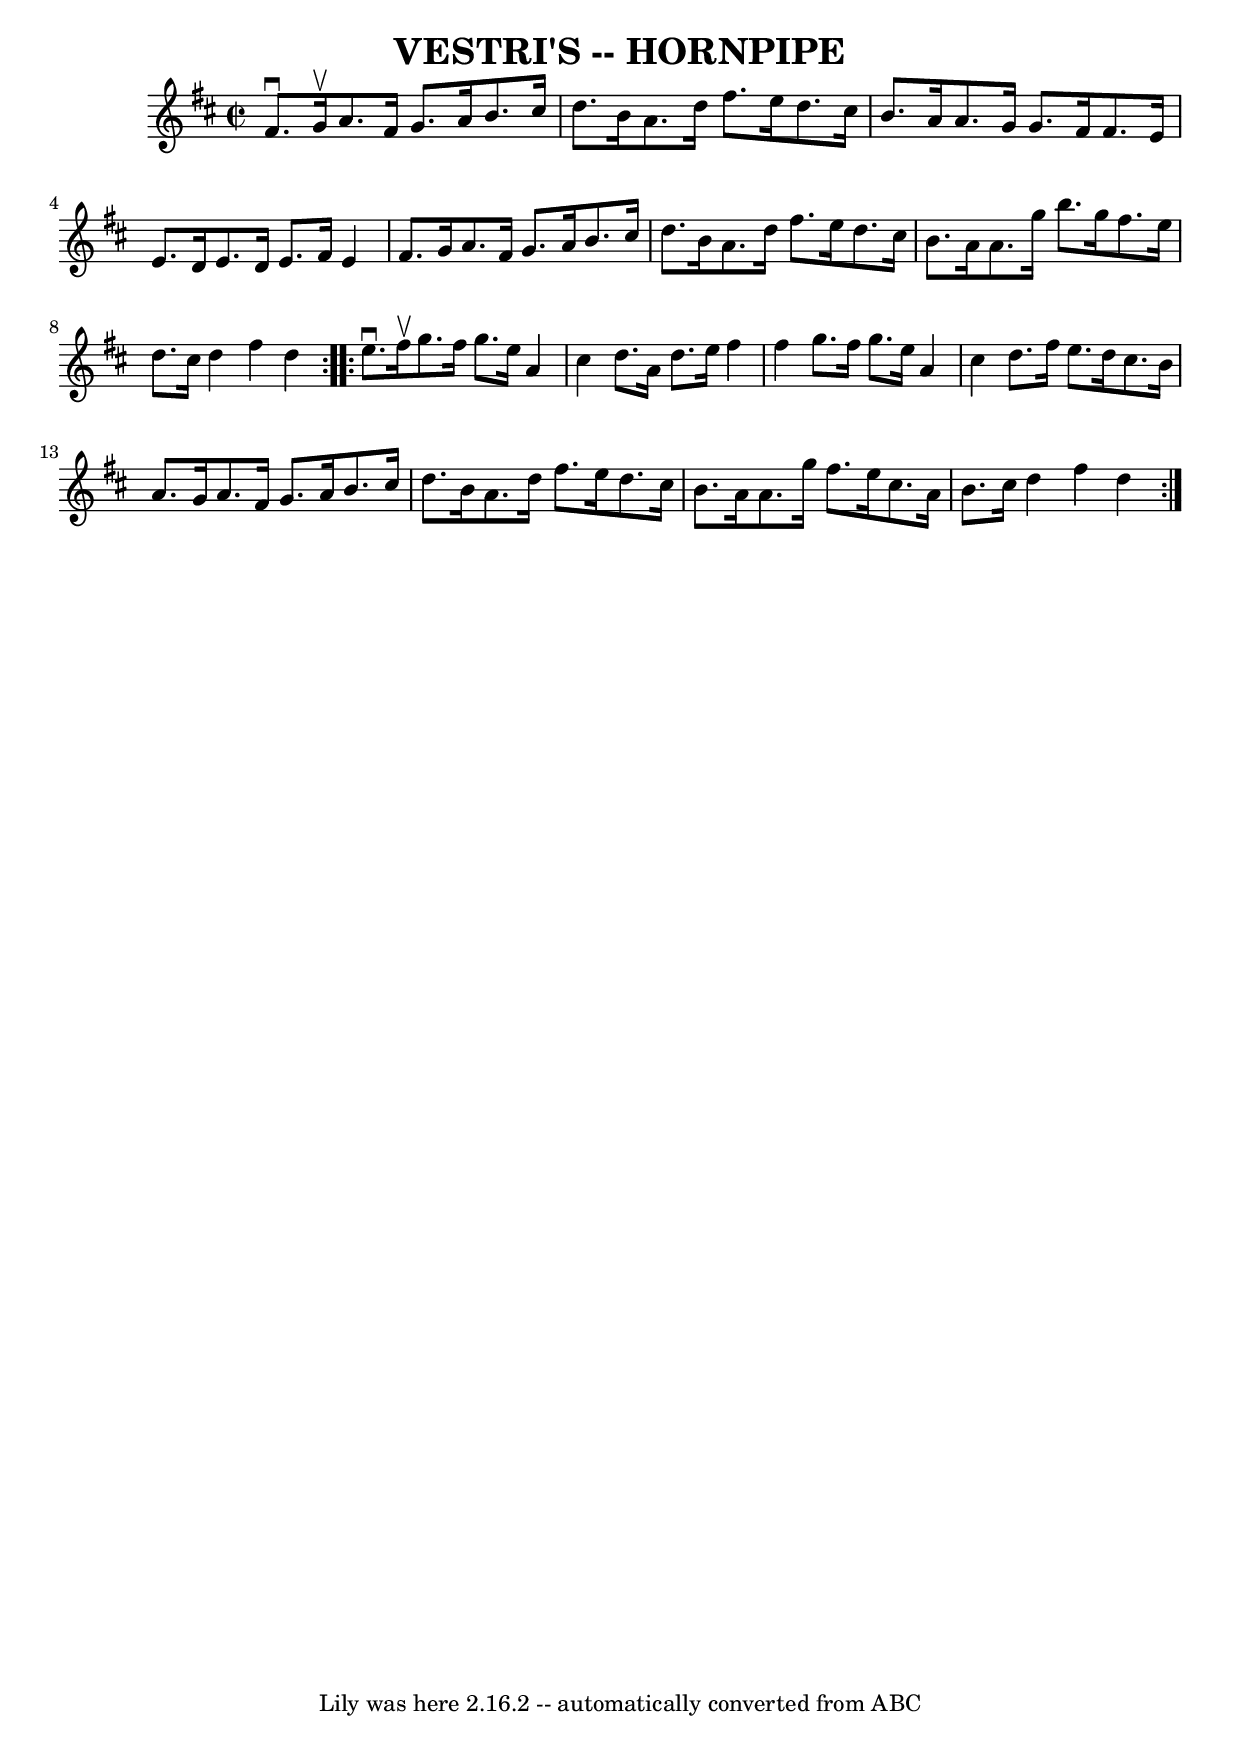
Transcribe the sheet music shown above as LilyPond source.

\version "2.16.2"
\include "Mammoth.ily"
\header {
  %% book = "Ryan's Mammoth Collection of Fiddle Tunes"
  crossRefNumber = "1"
  footnotes = ""
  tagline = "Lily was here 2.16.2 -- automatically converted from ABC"
  title = "VESTRI'S -- HORNPIPE"

}
voicedefault =  {



  \repeat volta 2 {

    \override Staff.TimeSignature #'style = #'C
    \time 2/2 
    \key d \major     fis'8.^\downbow g'16^\upbow        |
         a'8. fis'16 g'8. a'16 b'8. cis''16 d''8. b'16     |
         a'8. d''16 fis''8. e''16 d''8. cis''16 b'8. a'16      |
    a'8. g'16 g'8. fis'16 fis'8. e'16 e'8. d'16     |
    e'8. d'16 e'8. fis'16 e'4 fis'8. g'16    |
     |
    a'8. fis'16 g'8. a'16 b'8. cis''16 d''8.         b'16     |
    a'8. d''16 fis''8. e''16 d''8. cis''16         b'8. a'16     |
    a'8. g''16 b''8. g''16 fis''8. e''16       d''8. cis''16     |
    d''4 fis''4 d''4    
  }     

  \repeat volta 2 {     e''8.^\downbow fis''16^\upbow        |
    g''8.         fis''16 g''8. e''16 a'4 cis''4     |
    d''8. a'16 d''8.      e''16 fis''4 fis''4     |
    g''8. fis''16 g''8. e''16        a'4 cis''4     |
    d''8. fis''16 e''8. d''16 cis''8.         b'16 a'8. g'16    |  |
    a'8. fis'16 g'8. a'16       b'8. cis''16 d''8. b'16     |
    a'8. d''16 fis''8.         e''16 d''8. cis''16 b'8. a'16     |
    a'8. g''16         fis''8. e''16 cis''8. a'16 b'8. cis''16     |
    d''4    
    fis''4 d''4    
  }   

}

\score{
  <<

    \context Staff="default"
    {
      \voicedefault 
      
    }

  >>
  \layout {
    
  }
  \midi {
  }

}
